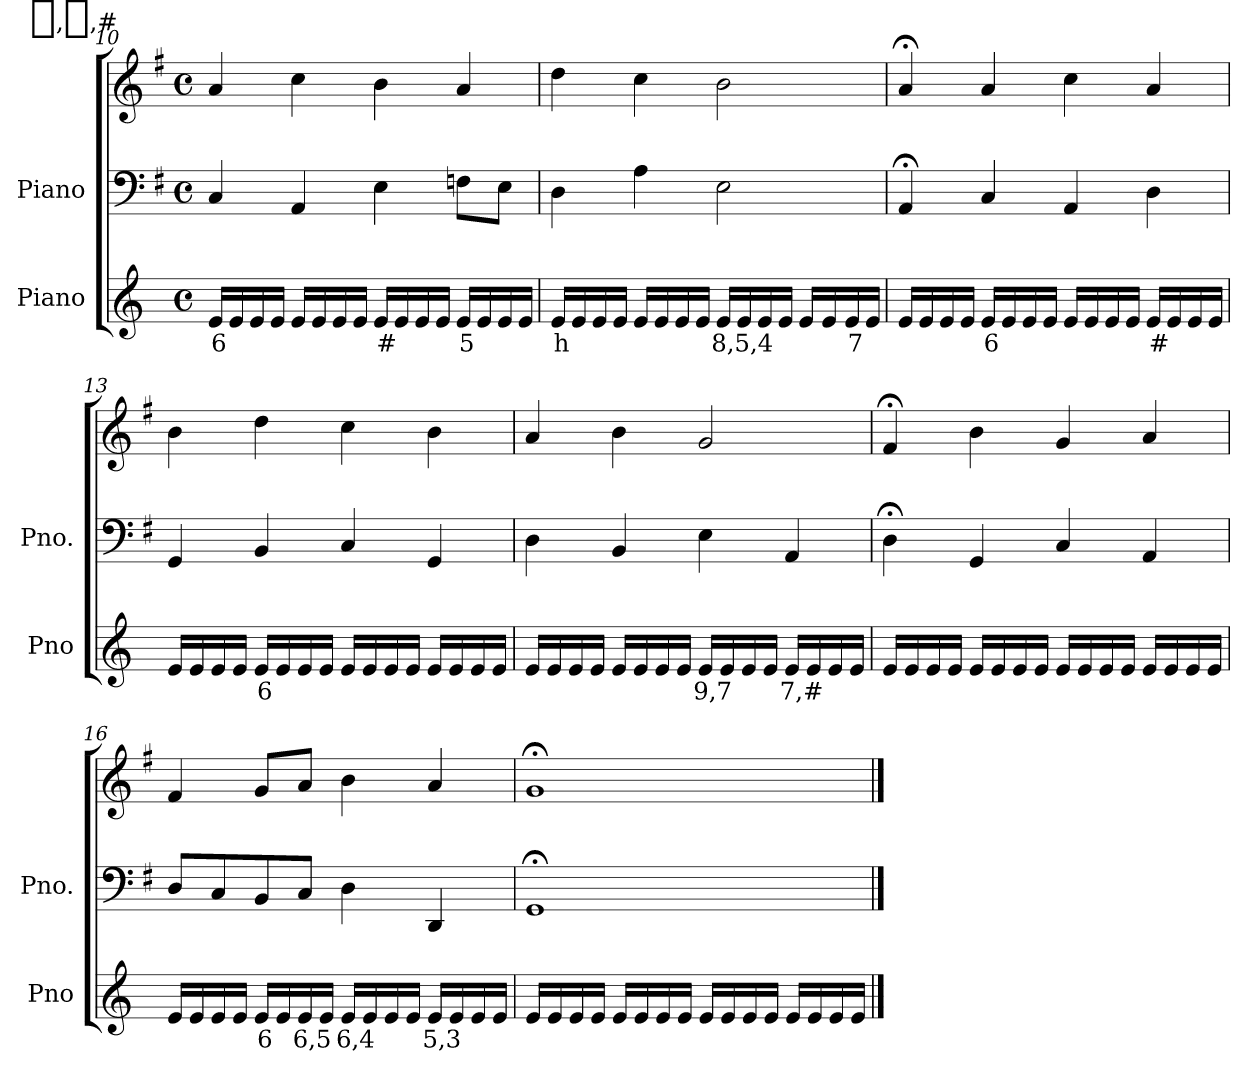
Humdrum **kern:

**kern	**text	**kern	**kern
*part2	*part2	*part1	*part1
*staff3	*staff3	*staff2	*staff1
*I"Piano	*	*I"Piano	*
*I'Pno	*	*I'Pno.	*
*clefG2	*	*clefF4	*clefG2
*k[]	*	*k[f#]	*k[f#]
*M4/4	*	*M4/4	*M4/4
*met(c)	*	*met(c)	*met(c)
=10	=10	=10	=10
!	!LO:LY:b	!	!
16e/LL	6	4C/	4a/
16e/	.	.	.
16e/	.	.	.
16e/JJ	.	.	.
16e/LL	.	4AA/	4cc\
16e/	.	.	.
16e/	.	.	.
16e/JJ	.	.	.
!	!LO:LY:b	!	!
16e/LL	#	4E\	4b\
16e/	.	.	.
16e/	.	.	.
16e/JJ	.	.	.
!	!LO:LY:b	!	!
16e/LL	5	8Fn\L	4a/
16e/	.	.	.
16e/	.	8E\J	.
16e/JJ	.	.	.
=11	=11	=11	=11
!	!LO:LY:b	!	!
16e/LL	h	4D\	4dd\
16e/	.	.	.
16e/	.	.	.
16e/JJ	.	.	.
16e/LL	.	4A\	4cc\
16e/	.	.	.
16e/	.	.	.
16e/JJ	.	.	.
!	!LO:LY:b	!	!
16e/LL	8,5,4	2E\	2b\
16e/	.	.	.
16e/	.	.	.
16e/JJ	.	.	.
!	!LO:LY:b	!	!
16e/LL	_,_,#	.	.
16e/	.	.	.
!	!LO:LY:b	!	!
16e/	7	.	.
16e/JJ	.	.	.
=12	=12	=12	=12
16e/LL	.	4AA;</	4a;</
16e/	.	.	.
16e/	.	.	.
16e/JJ	.	.	.
!	!LO:LY:b	!	!
16e/LL	6	4C/	4a/
16e/	.	.	.
16e/	.	.	.
16e/JJ	.	.	.
16e/LL	.	4AA/	4cc\
16e/	.	.	.
16e/	.	.	.
16e/JJ	.	.	.
!	!LO:LY:b	!	!
16e/LL	#	4D\	4a/
16e/	.	.	.
16e/	.	.	.
16e/JJ	.	.	.
=13	=13	=13	=13
16e/LL	.	4GG/	4b\
16e/	.	.	.
16e/	.	.	.
16e/JJ	.	.	.
!	!LO:LY:b	!	!
16e/LL	6	4BB/	4dd\
16e/	.	.	.
16e/	.	.	.
16e/JJ	.	.	.
16e/LL	.	4C/	4cc\
16e/	.	.	.
16e/	.	.	.
16e/JJ	.	.	.
16e/LL	.	4GG/	4b\
16e/	.	.	.
16e/	.	.	.
16e/JJ	.	.	.
=14	=14	=14	=14
16e/LL	.	4D\	4a/
16e/	.	.	.
16e/	.	.	.
16e/JJ	.	.	.
16e/LL	.	4BB/	4b\
16e/	.	.	.
16e/	.	.	.
16e/JJ	.	.	.
!	!LO:LY:b	!	!
16e/LL	9,7	4E\	2g/
16e/	.	.	.
16e/	.	.	.
16e/JJ	.	.	.
!	!LO:LY:b	!	!
16e/LL	7,#	4AA/	.
16e/	.	.	.
16e/	.	.	.
16e/JJ	.	.	.
=15	=15	=15	=15
16e/LL	.	4D;<\	4f#;</
16e/	.	.	.
16e/	.	.	.
16e/JJ	.	.	.
16e/LL	.	4GG/	4b\
16e/	.	.	.
16e/	.	.	.
16e/JJ	.	.	.
16e/LL	.	4C/	4g/
16e/	.	.	.
16e/	.	.	.
16e/JJ	.	.	.
16e/LL	.	4AA/	4a/
16e/	.	.	.
16e/	.	.	.
16e/JJ	.	.	.
=16	=16	=16	=16
16e/LL	.	8D/L	4f#/
16e/	.	.	.
16e/	.	8C/	.
16e/JJ	.	.	.
!	!LO:LY:b	!	!
16e/LL	6	8BB/	8g/L
16e/	.	.	.
!	!LO:LY:b	!	!
16e/	6,5	8C/J	8a/J
16e/JJ	.	.	.
!	!LO:LY:b	!	!
16e/LL	6,4	4D\	4b\
16e/	.	.	.
16e/	.	.	.
16e/JJ	.	.	.
!	!LO:LY:b	!	!
16e/LL	5,3	4DD/	4a/
16e/	.	.	.
16e/	.	.	.
16e/JJ	.	.	.
=17	=17	=17	=17
16e/LL	.	1GG;<	1g;<
16e/	.	.	.
16e/	.	.	.
16e/JJ	.	.	.
16e/LL	.	.	.
16e/	.	.	.
16e/	.	.	.
16e/JJ	.	.	.
16e/LL	.	.	.
16e/	.	.	.
16e/	.	.	.
16e/JJ	.	.	.
16e/LL	.	.	.
16e/	.	.	.
16e/	.	.	.
16e/JJ	.	.	.
==	==	==	==
*-	*-	*-	*-
